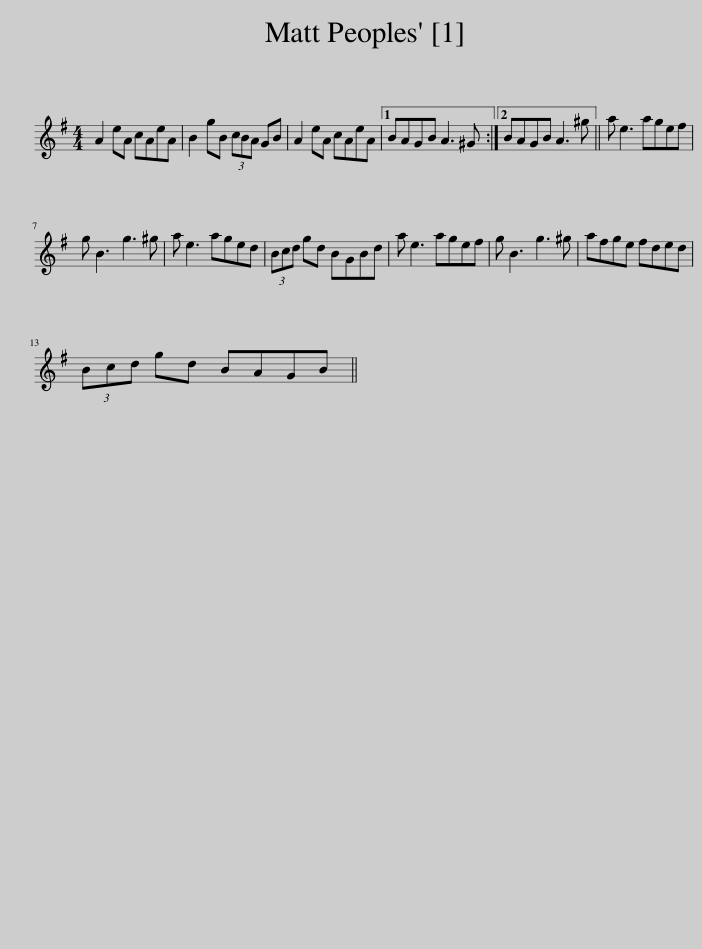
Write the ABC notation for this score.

X:1
L:1/8
M:4/4
I:linebreak $
K:G
V:1 treble
V:1
 A2 eA cAeA | B2 gB (3cBA GB | A2 eA cAeA |1 BAGB A3 ^G :|2 BAGB A3 ^g || %5
 a e3 agef |$ g B3 g3 ^g | a e3 aged | (3Bcd gd BGBd | a e3 agef | %10
 g B3 g3 ^g | afge fded |$ (3Bcd gd BAGB || %13
